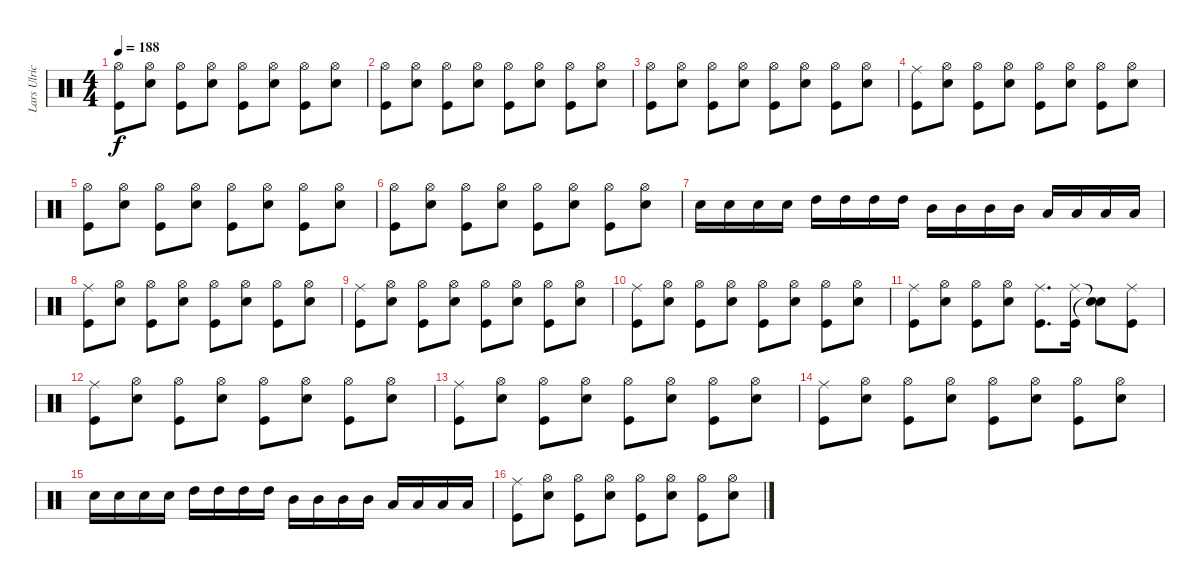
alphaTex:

\track ("Lars Ulrich" "Lars Ulric") {instrument percussion}
\staff {score}
\articulation defaults
\ts (4 4)
\tempo 188
\clef neutral
\ks c
("Hi-Hat (open)" "Kick (hit)").8{dy f} ("Hi-Hat (open)" "Snare (hit) 2").8 ("Hi-Hat (open)" "Kick (hit)").8 ("Hi-Hat (open)" "Snare (hit) 2").8 ("Hi-Hat (open)" "Kick (hit)").8 ("Hi-Hat (open)" "Snare (hit) 2").8 ("Hi-Hat (open)" "Kick (hit)").8 ("Hi-Hat (open)" "Snare (hit) 2").8 |
("Hi-Hat (open)" "Kick (hit)").8 ("Hi-Hat (open)" "Snare (hit) 2").8 ("Hi-Hat (open)" "Kick (hit)").8 ("Hi-Hat (open)" "Snare (hit) 2").8 ("Hi-Hat (open)" "Kick (hit)").8 ("Hi-Hat (open)" "Snare (hit) 2").8 ("Hi-Hat (open)" "Kick (hit)").8 ("Hi-Hat (open)" "Snare (hit) 2").8 |
("Hi-Hat (open)" "Kick (hit)").8 ("Hi-Hat (open)" "Snare (hit) 2").8 ("Hi-Hat (open)" "Kick (hit)").8 ("Hi-Hat (open)" "Snare (hit) 2").8 ("Hi-Hat (open)" "Kick (hit)").8 ("Hi-Hat (open)" "Snare (hit) 2").8 ("Hi-Hat (open)" "Kick (hit)").8 ("Hi-Hat (open)" "Snare (hit) 2").8 |
("Ride (middle)" "Kick (hit)").8 ("Hi-Hat (open)" "Snare (hit) 2").8 ("Hi-Hat (open)" "Kick (hit)").8 ("Hi-Hat (open)" "Snare (hit) 2").8 ("Hi-Hat (open)" "Kick (hit)").8 ("Hi-Hat (open)" "Snare (hit) 2").8 ("Hi-Hat (open)" "Kick (hit)").8 ("Hi-Hat (open)" "Snare (hit) 2").8 |
("Hi-Hat (open)" "Kick (hit)").8 ("Hi-Hat (open)" "Snare (hit) 2").8 ("Hi-Hat (open)" "Kick (hit)").8 ("Hi-Hat (open)" "Snare (hit) 2").8 ("Hi-Hat (open)" "Kick (hit)").8 ("Hi-Hat (open)" "Snare (hit) 2").8 ("Hi-Hat (open)" "Kick (hit)").8 ("Hi-Hat (open)" "Snare (hit) 2").8 |
("Hi-Hat (open)" "Kick (hit)").8 ("Hi-Hat (open)" "Snare (hit) 2").8 ("Hi-Hat (open)" "Kick (hit)").8 ("Hi-Hat (open)" "Snare (hit) 2").8 ("Hi-Hat (open)" "Kick (hit)").8 ("Hi-Hat (open)" "Snare (hit) 2").8 ("Hi-Hat (open)" "Kick (hit)").8 ("Hi-Hat (open)" "Snare (hit) 2").8 |
"Snare (hit) 2".16 "Snare (hit) 2".16 "Snare (hit) 2".16 "Snare (hit) 2".16 "High Tom (hit)".16 "High Tom (hit)".16 "High Tom (hit)".16 "High Tom (hit)".16 "Mid Tom (hit)".16 "Mid Tom (hit)".16 "Mid Tom (hit)".16 "Mid Tom (hit)".16 "Low Tom (hit)".16 "Low Tom (hit)".16 "Low Tom (hit)".16 "Low Tom (hit)".16 |
("Ride (middle)" "Kick (hit)").8 ("Hi-Hat (open)" "Snare (hit) 2").8 ("Hi-Hat (open)" "Kick (hit)").8 ("Hi-Hat (open)" "Snare (hit) 2").8 ("Hi-Hat (open)" "Kick (hit)").8 ("Hi-Hat (open)" "Snare (hit) 2").8 ("Hi-Hat (open)" "Kick (hit)").8 ("Hi-Hat (open)" "Snare (hit) 2").8 |
("Ride (middle)" "Kick (hit)").8 ("Hi-Hat (open)" "Snare (hit) 2").8 ("Hi-Hat (open)" "Kick (hit)").8 ("Hi-Hat (open)" "Snare (hit) 2").8 ("Hi-Hat (open)" "Kick (hit)").8 ("Hi-Hat (open)" "Snare (hit) 2").8 ("Hi-Hat (open)" "Kick (hit)").8 ("Hi-Hat (open)" "Snare (hit) 2").8 |
("Ride (middle)" "Kick (hit)").8 ("Hi-Hat (open)" "Snare (hit) 2").8 ("Hi-Hat (open)" "Kick (hit)").8 ("Hi-Hat (open)" "Snare (hit) 2").8 ("Hi-Hat (open)" "Kick (hit)").8 ("Hi-Hat (open)" "Snare (hit) 2").8 ("Hi-Hat (open)" "Kick (hit)").8 ("Hi-Hat (open)" "Snare (hit) 2").8 |
("Ride (middle)" "Kick (hit)").8 ("Hi-Hat (open)" "Snare (hit) 2").8 ("Hi-Hat (open)" "Kick (hit)").8 ("Hi-Hat (open)" "Snare (hit) 2").8 ("Ride (middle)" "Kick (hit)").8{d} ("Ride (middle)" "Kick (hit)").16 ("Snare (hit)"{t} "Snare (hit)"{t}).8 ("Ride (middle)" "Kick (hit)").8 |
("Ride (middle)" "Kick (hit)").8 ("Hi-Hat (open)" "Snare (hit) 2").8 ("Hi-Hat (open)" "Kick (hit)").8 ("Hi-Hat (open)" "Snare (hit) 2").8 ("Hi-Hat (open)" "Kick (hit)").8 ("Hi-Hat (open)" "Snare (hit) 2").8 ("Hi-Hat (open)" "Kick (hit)").8 ("Hi-Hat (open)" "Snare (hit) 2").8 |
("Ride (middle)" "Kick (hit)").8 ("Hi-Hat (open)" "Snare (hit) 2").8 ("Hi-Hat (open)" "Kick (hit)").8 ("Hi-Hat (open)" "Snare (hit) 2").8 ("Hi-Hat (open)" "Kick (hit)").8 ("Hi-Hat (open)" "Snare (hit) 2").8 ("Hi-Hat (open)" "Kick (hit)").8 ("Hi-Hat (open)" "Snare (hit) 2").8 |
("Ride (middle)" "Kick (hit)").8 ("Hi-Hat (open)" "Snare (hit) 2").8 ("Hi-Hat (open)" "Kick (hit)").8 ("Hi-Hat (open)" "Snare (hit) 2").8 ("Hi-Hat (open)" "Kick (hit)").8 ("Hi-Hat (open)" "Snare (hit) 2").8 ("Hi-Hat (open)" "Kick (hit)").8 ("Hi-Hat (open)" "Snare (hit) 2").8 |
"Snare (hit) 2".16 "Snare (hit) 2".16 "Snare (hit) 2".16 "Snare (hit) 2".16 "High Tom (hit)".16 "High Tom (hit)".16 "High Tom (hit)".16 "High Tom (hit)".16 "Mid Tom (hit)".16 "Mid Tom (hit)".16 "Mid Tom (hit)".16 "Mid Tom (hit)".16 "Low Tom (hit)".16 "Low Tom (hit)".16 "Low Tom (hit)".16 "Low Tom (hit)".16 |
("Ride (middle)" "Kick (hit)").8 ("Hi-Hat (open)" "Snare (hit) 2").8 ("Hi-Hat (open)" "Kick (hit)").8 ("Hi-Hat (open)" "Snare (hit) 2").8 ("Hi-Hat (open)" "Kick (hit)").8 ("Hi-Hat (open)" "Snare (hit) 2").8 ("Hi-Hat (open)" "Kick (hit)").8 ("Hi-Hat (open)" "Snare (hit) 2").8
